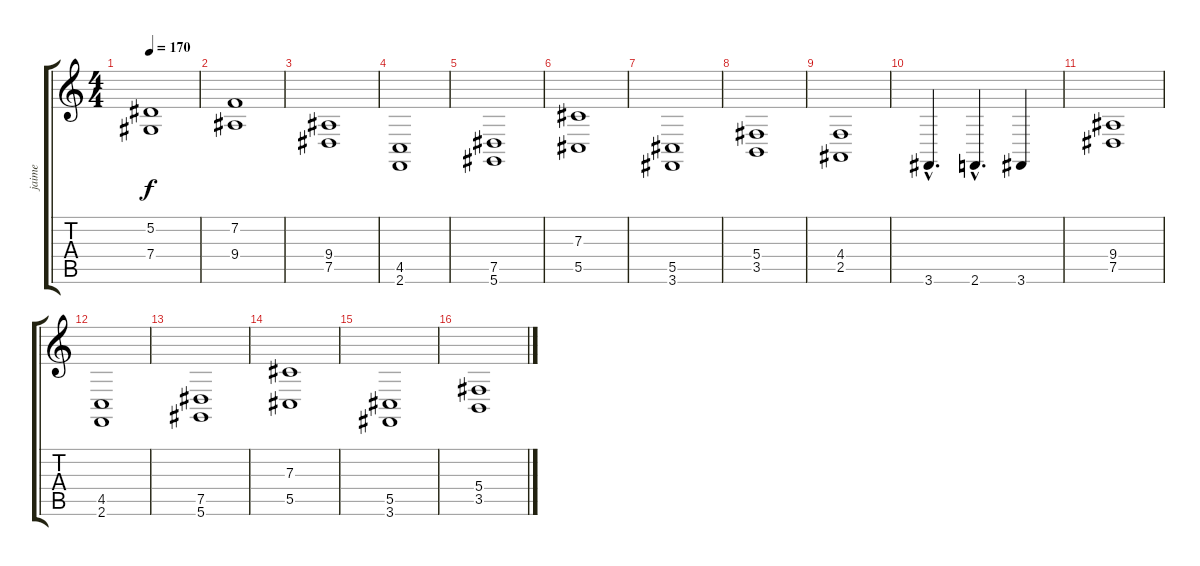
\track ("jaime" "jaime") {instrument stringensemble1}
\staff {score tabs}
\tuning (Eb4 Bb3 Gb3 Db3 Ab2 Eb2) {hide}
\ts (4 4)
\tempo 170
\clef g2
\ks c
(5.2 7.4).1{dy f} |
(7.2 9.4).1 |
(9.4 7.5).1 |
(4.5 2.6).1 |
(7.5 5.6).1 |
(7.3 5.5).1 |
(5.5 3.6).1 |
(5.4 3.5).1 |
(4.4 2.5).1 |
3.6{hac}.4{d} 2.6{hac}.4{d} 3.6.4 |
(9.4 7.5).1 |
(4.5 2.6).1 |
(7.5 5.6).1 |
(7.3 5.5).1 |
(5.5 3.6).1 |
(5.4 3.5).1
